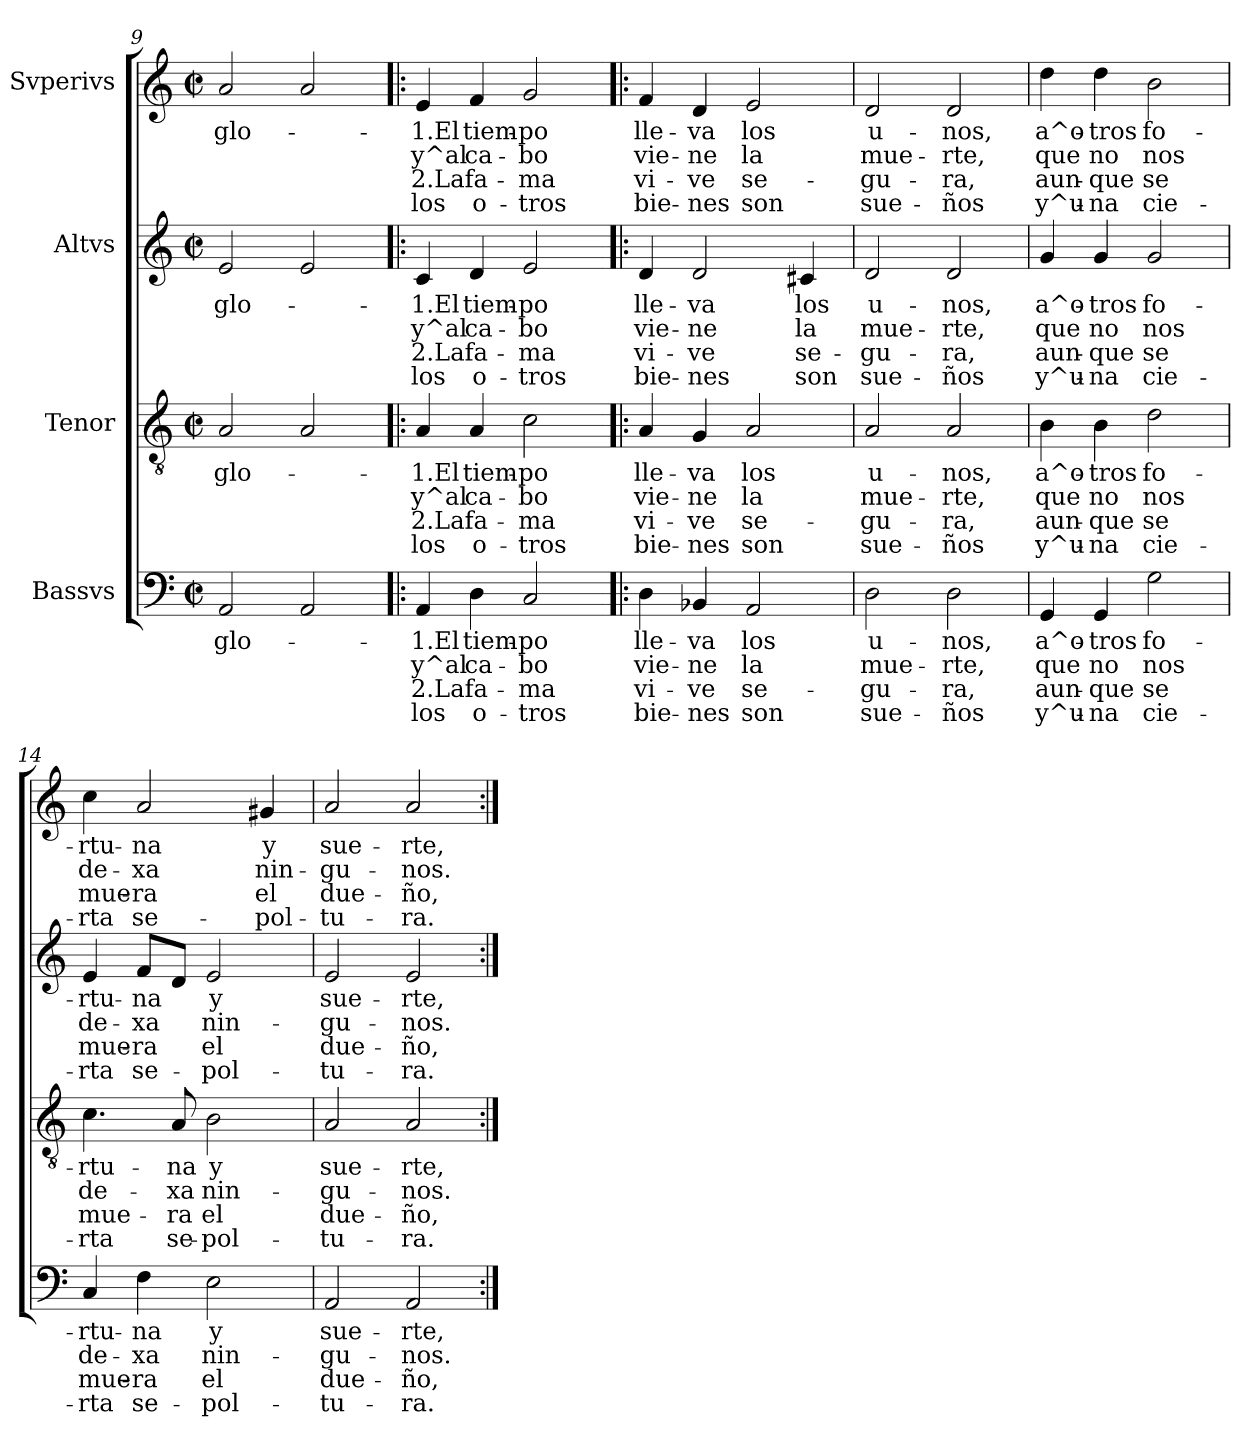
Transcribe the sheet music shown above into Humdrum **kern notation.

**kern	**text	**text	**text	**text	**kern	**text	**text	**text	**text	**kern	**text	**text	**text	**text	**kern	**text	**text	**text	**text
*part4	*part4	*part4	*part4	*part4	*part3	*part3	*part3	*part3	*part3	*part2	*part2	*part2	*part2	*part2	*part1	*part1	*part1	*part1	*part1
*staff4	*staff4	*staff4	*staff4	*staff4	*staff3	*staff3	*staff3	*staff3	*staff3	*staff2	*staff2	*staff2	*staff2	*staff2	*staff1	*staff1	*staff1	*staff1	*staff1
*I"Bassvs	*	*	*	*	*I"Tenor	*	*	*	*	*I"Altvs	*	*	*	*	*I"Svperivs	*	*	*	*
*clefF4	*	*	*	*	*clefGv2	*	*	*	*	*clefG2	*	*	*	*	*clefG2	*	*	*	*
*k[]	*	*	*	*	*k[]	*	*	*	*	*k[]	*	*	*	*	*k[]	*	*	*	*
*C:	*	*	*	*	*C:	*	*	*	*	*C:	*	*	*	*	*C:	*	*	*	*
*M2/2	*	*	*	*	*M2/2	*	*	*	*	*M2/2	*	*	*	*	*M2/2	*	*	*	*
*met(c|)	*	*	*	*	*met(c|)	*	*	*	*	*met(c|)	*	*	*	*	*met(c|)	*	*	*	*
=9	=9	=9	=9	=9	=9	=9	=9	=9	=9	=9	=9	=9	=9	=9	=9	=9	=9	=9	=9
!	!LO:LY:b	!	!	!	!	!LO:LY:b	!	!	!	!	!LO:LY:b	!	!	!	!	!LO:LY:b	!	!	!
2AA/	glo-	.	.	.	2A/	glo-	.	.	.	2e/	glo-	.	.	.	2a/	glo-	.	.	.
2AA/	.	.	.	.	2A/	.	.	.	.	2e/	.	.	.	.	2a/	.	.	.	.
=10!:	=10!:	=10!:	=10!:	=10!:	=10!:	=10!:	=10!:	=10!:	=10!:	=10!:	=10!:	=10!:	=10!:	=10!:	=10!:	=10!:	=10!:	=10!:	=10!:
!	!LO:LY:b	!LO:LY:b	!LO:LY:b	!LO:LY:b	!	!LO:LY:b	!LO:LY:b	!LO:LY:b	!LO:LY:b	!	!LO:LY:b	!LO:LY:b	!LO:LY:b	!LO:LY:b	!	!LO:LY:b	!LO:LY:b	!LO:LY:b	!LO:LY:b
4AA/	1.El	y^al	2.La	los	4A/	1.El	y^al	2.La	los	4c/	1.El	y^al	2.La	los	4e/	1.El	y^al	2.La	los
!	!LO:LY:b	!LO:LY:b	!LO:LY:b	!LO:LY:b	!	!LO:LY:b	!LO:LY:b	!LO:LY:b	!LO:LY:b	!	!LO:LY:b	!LO:LY:b	!LO:LY:b	!LO:LY:b	!	!LO:LY:b	!LO:LY:b	!LO:LY:b	!LO:LY:b
4D\	tiem-	ca-	fa-	o-	4A/	tiem-	ca-	fa-	o-	4d/	tiem-	ca-	fa-	o-	4f/	tiem-	ca-	fa-	o-
!	!LO:LY:b	!LO:LY:b	!LO:LY:b	!LO:LY:b	!	!LO:LY:b	!LO:LY:b	!LO:LY:b	!LO:LY:b	!	!LO:LY:b	!LO:LY:b	!LO:LY:b	!LO:LY:b	!	!LO:LY:b	!LO:LY:b	!LO:LY:b	!LO:LY:b
2C/	-po	-bo	-ma	-tros	2c\	-po	-bo	-ma	-tros	2e/	-po	-bo	-ma	-tros	2g/	-po	-bo	-ma	-tros
=11	=11	=11	=11	=11	=11	=11	=11	=11	=11	=11	=11	=11	=11	=11	=11	=11	=11	=11	=11
!	!LO:LY:b	!LO:LY:b	!LO:LY:b	!LO:LY:b	!	!LO:LY:b	!LO:LY:b	!LO:LY:b	!LO:LY:b	!	!LO:LY:b	!LO:LY:b	!LO:LY:b	!LO:LY:b	!	!LO:LY:b	!LO:LY:b	!LO:LY:b	!LO:LY:b
4D\	lle-	vie-	vi-	bie-	4A/	lle-	vie-	vi-	bie-	4d/	lle-	vie-	vi-	bie-	4f/	lle-	vie-	vi-	bie-
!	!LO:LY:b	!LO:LY:b	!LO:LY:b	!LO:LY:b	!	!LO:LY:b	!LO:LY:b	!LO:LY:b	!LO:LY:b	!	!LO:LY:b	!LO:LY:b	!LO:LY:b	!LO:LY:b	!	!LO:LY:b	!LO:LY:b	!LO:LY:b	!LO:LY:b
4BB-X/	-va	-ne	-ve	-nes	4G/	-va	-ne	-ve	-nes	2d/	-va	-ne	-ve	-nes	4d/	-va	-ne	-ve	-nes
!	!LO:LY:b	!LO:LY:b	!LO:LY:b	!LO:LY:b	!	!LO:LY:b	!LO:LY:b	!LO:LY:b	!LO:LY:b	!	!	!	!	!	!	!LO:LY:b	!LO:LY:b	!LO:LY:b	!LO:LY:b
2AA/	los	la	se-	son	2A/	los	la	se-	son	.	.	.	.	.	2e/	los	la	se-	son
!	!	!	!	!	!	!	!	!	!	!	!LO:LY:b	!LO:LY:b	!LO:LY:b	!LO:LY:b	!	!	!	!	!
.	.	.	.	.	.	.	.	.	.	4c#X/	los	la	se-	son	.	.	.	.	.
=12	=12	=12	=12	=12	=12	=12	=12	=12	=12	=12	=12	=12	=12	=12	=12	=12	=12	=12	=12
!	!LO:LY:b	!LO:LY:b	!LO:LY:b	!LO:LY:b	!	!LO:LY:b	!LO:LY:b	!LO:LY:b	!LO:LY:b	!	!LO:LY:b	!LO:LY:b	!LO:LY:b	!LO:LY:b	!	!LO:LY:b	!LO:LY:b	!LO:LY:b	!LO:LY:b
2D\	u-	mue-	-gu-	sue-	2A/	u-	mue-	-gu-	sue-	2d/	u-	mue-	-gu-	sue-	2d/	u-	mue-	-gu-	sue-
!	!LO:LY:b	!LO:LY:b	!LO:LY:b	!LO:LY:b	!	!LO:LY:b	!LO:LY:b	!LO:LY:b	!LO:LY:b	!	!LO:LY:b	!LO:LY:b	!LO:LY:b	!LO:LY:b	!	!LO:LY:b	!LO:LY:b	!LO:LY:b	!LO:LY:b
2D\	-nos,	-rte,	-ra,	-ños	2A/	-nos,	-rte,	-ra,	-ños	2d/	-nos,	-rte,	-ra,	-ños	2d/	-nos,	-rte,	-ra,	-ños
=13	=13	=13	=13	=13	=13	=13	=13	=13	=13	=13	=13	=13	=13	=13	=13	=13	=13	=13	=13
!	!LO:LY:b	!LO:LY:b	!LO:LY:b	!LO:LY:b	!	!LO:LY:b	!LO:LY:b	!LO:LY:b	!LO:LY:b	!	!LO:LY:b	!LO:LY:b	!LO:LY:b	!LO:LY:b	!	!LO:LY:b	!LO:LY:b	!LO:LY:b	!LO:LY:b
4GG/	a^o-	que	aun-	y^u-	4B\	a^o-	que	aun-	y^u-	4g/	a^o-	que	aun-	y^u-	4dd\	a^o-	que	aun-	y^u-
!	!LO:LY:b	!LO:LY:b	!LO:LY:b	!LO:LY:b	!	!LO:LY:b	!LO:LY:b	!LO:LY:b	!LO:LY:b	!	!LO:LY:b	!LO:LY:b	!LO:LY:b	!LO:LY:b	!	!LO:LY:b	!LO:LY:b	!LO:LY:b	!LO:LY:b
4GG/	-tros	no	-que	-na	4B\	-tros	no	-que	-na	4g/	-tros	no	-que	-na	4dd\	-tros	no	-que	-na
!	!LO:LY:b	!LO:LY:b	!LO:LY:b	!LO:LY:b	!	!LO:LY:b	!LO:LY:b	!LO:LY:b	!LO:LY:b	!	!LO:LY:b	!LO:LY:b	!LO:LY:b	!LO:LY:b	!	!LO:LY:b	!LO:LY:b	!LO:LY:b	!LO:LY:b
2G\	fo-	nos	se	cie-	2d\	fo-	nos	se	cie-	2g/	fo-	nos	se	cie-	2b\	fo-	nos	se	cie-
=14	=14	=14	=14	=14	=14	=14	=14	=14	=14	=14	=14	=14	=14	=14	=14	=14	=14	=14	=14
!	!LO:LY:b	!LO:LY:b	!LO:LY:b	!LO:LY:b	!	!LO:LY:b	!LO:LY:b	!LO:LY:b	!LO:LY:b	!	!LO:LY:b	!LO:LY:b	!LO:LY:b	!LO:LY:b	!	!LO:LY:b	!LO:LY:b	!LO:LY:b	!LO:LY:b
4C/	-rtu-	de-	mue-	-rta	4.c\	-rtu-	de-	mue-	-rta	4e/	-rtu-	de-	mue-	-rta	4cc\	-rtu-	de-	mue-	-rta
!	!LO:LY:b	!LO:LY:b	!LO:LY:b	!LO:LY:b	!	!	!	!	!	!	!LO:LY:b	!LO:LY:b	!LO:LY:b	!LO:LY:b	!	!LO:LY:b	!LO:LY:b	!LO:LY:b	!LO:LY:b
4F\	-na	-xa	-ra	se-	.	.	.	.	.	8f/L	-na	-xa	-ra	se-	2a/	-na	-xa	-ra	se-
!	!	!	!	!	!	!LO:LY:b	!LO:LY:b	!LO:LY:b	!LO:LY:b	!	!	!	!	!	!	!	!	!	!
.	.	.	.	.	8A/	-na	-xa	-ra	se-	8d/J	.	.	.	.	.	.	.	.	.
!	!LO:LY:b	!LO:LY:b	!LO:LY:b	!LO:LY:b	!	!LO:LY:b	!LO:LY:b	!LO:LY:b	!LO:LY:b	!	!LO:LY:b	!LO:LY:b	!LO:LY:b	!LO:LY:b	!	!	!	!	!
2E\	y	nin-	el	-pol-	2B\	y	nin-	el	-pol-	2e/	y	nin-	el	-pol-	.	.	.	.	.
!	!	!	!	!	!	!	!	!	!	!	!	!	!	!	!	!LO:LY:b	!LO:LY:b	!LO:LY:b	!LO:LY:b
.	.	.	.	.	.	.	.	.	.	.	.	.	.	.	4g#X/	y	nin-	el	-pol-
=15	=15	=15	=15	=15	=15	=15	=15	=15	=15	=15	=15	=15	=15	=15	=15	=15	=15	=15	=15
!	!LO:LY:b	!LO:LY:b	!LO:LY:b	!LO:LY:b	!	!LO:LY:b	!LO:LY:b	!LO:LY:b	!LO:LY:b	!	!LO:LY:b	!LO:LY:b	!LO:LY:b	!LO:LY:b	!	!LO:LY:b	!LO:LY:b	!LO:LY:b	!LO:LY:b
2AA/	sue-	-gu-	due-	-tu-	2A/	sue-	-gu-	due-	-tu-	2e/	sue-	-gu-	due-	-tu-	2a/	sue-	-gu-	due-	-tu-
!	!LO:LY:b	!LO:LY:b	!LO:LY:b	!LO:LY:b	!	!LO:LY:b	!LO:LY:b	!LO:LY:b	!LO:LY:b	!	!LO:LY:b	!LO:LY:b	!LO:LY:b	!LO:LY:b	!	!LO:LY:b	!LO:LY:b	!LO:LY:b	!LO:LY:b
2AA/	-rte,	-nos.	-ño,	-ra.	2A/	-rte,	-nos.	-ño,	-ra.	2e/	-rte,	-nos.	-ño,	-ra.	2a/	-rte,	-nos.	-ño,	-ra.
=:|!	=:|!	=:|!	=:|!	=:|!	=:|!	=:|!	=:|!	=:|!	=:|!	=:|!	=:|!	=:|!	=:|!	=:|!	=:|!	=:|!	=:|!	=:|!	=:|!
*-	*-	*-	*-	*-	*-	*-	*-	*-	*-	*-	*-	*-	*-	*-	*-	*-	*-	*-	*-
